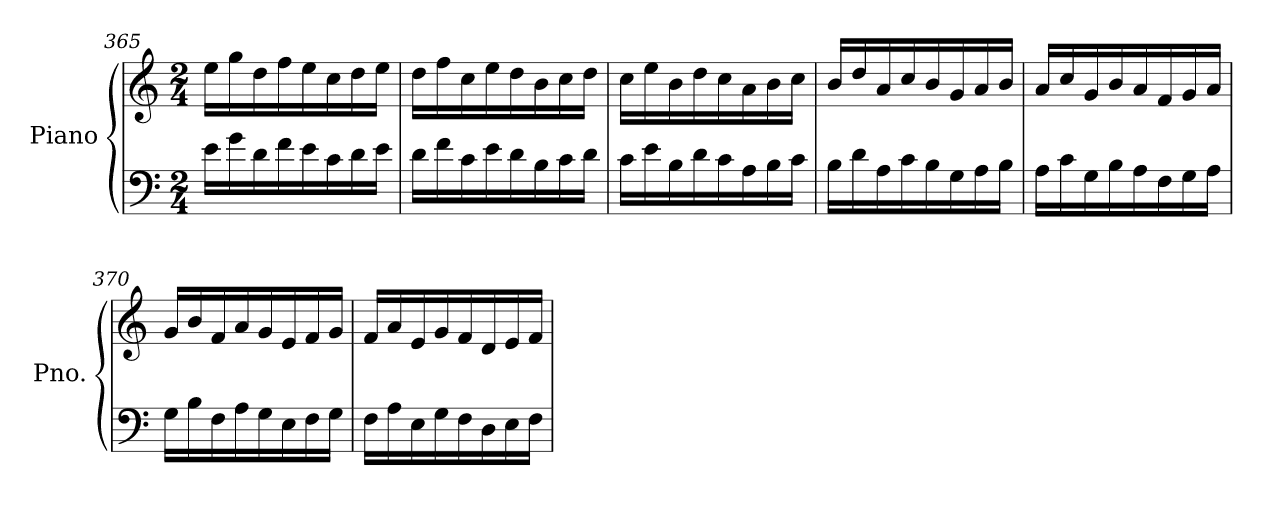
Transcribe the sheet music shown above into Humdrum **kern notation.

**kern	**kern
*part1	*part1
*staff2	*staff1
*I"Piano	*
*I'Pno.	*
*clefF4	*clefG2
*k[]	*k[]
*M2/4	*M2/4
=365	=365
16e\LL	16ee\LL
16g\	16gg\
16d\	16dd\
16f\	16ff\
16e\	16ee\
16c\	16cc\
16d\	16dd\
16e\JJ	16ee\JJ
=366	=366
16d\LL	16dd\LL
16f\	16ff\
16c\	16cc\
16e\	16ee\
16d\	16dd\
16B\	16b\
16c\	16cc\
16d\JJ	16dd\JJ
=367	=367
16c\LL	16cc\LL
16e\	16ee\
16B\	16b\
16d\	16dd\
16c\	16cc\
16A\	16a\
16B\	16b\
16c\JJ	16cc\JJ
!!LO:LB:g=z
=368	=368
16B\LL	16b/LL
16d\	16dd/
16A\	16a/
16c\	16cc/
16B\	16b/
16G\	16g/
16A\	16a/
16B\JJ	16b/JJ
=369	=369
16A\LL	16a/LL
16c\	16cc/
16G\	16g/
16B\	16b/
16A\	16a/
16F\	16f/
16G\	16g/
16A\JJ	16a/JJ
=370	=370
16G\LL	16g/LL
16B\	16b/
16F\	16f/
16A\	16a/
16G\	16g/
16E\	16e/
16F\	16f/
16G\JJ	16g/JJ
=371	=371
16F\LL	16f/LL
16A\	16a/
16E\	16e/
16G\	16g/
16F\	16f/
16D\	16d/
16E\	16e/
16F\JJ	16f/JJ
=	=
*-	*-
